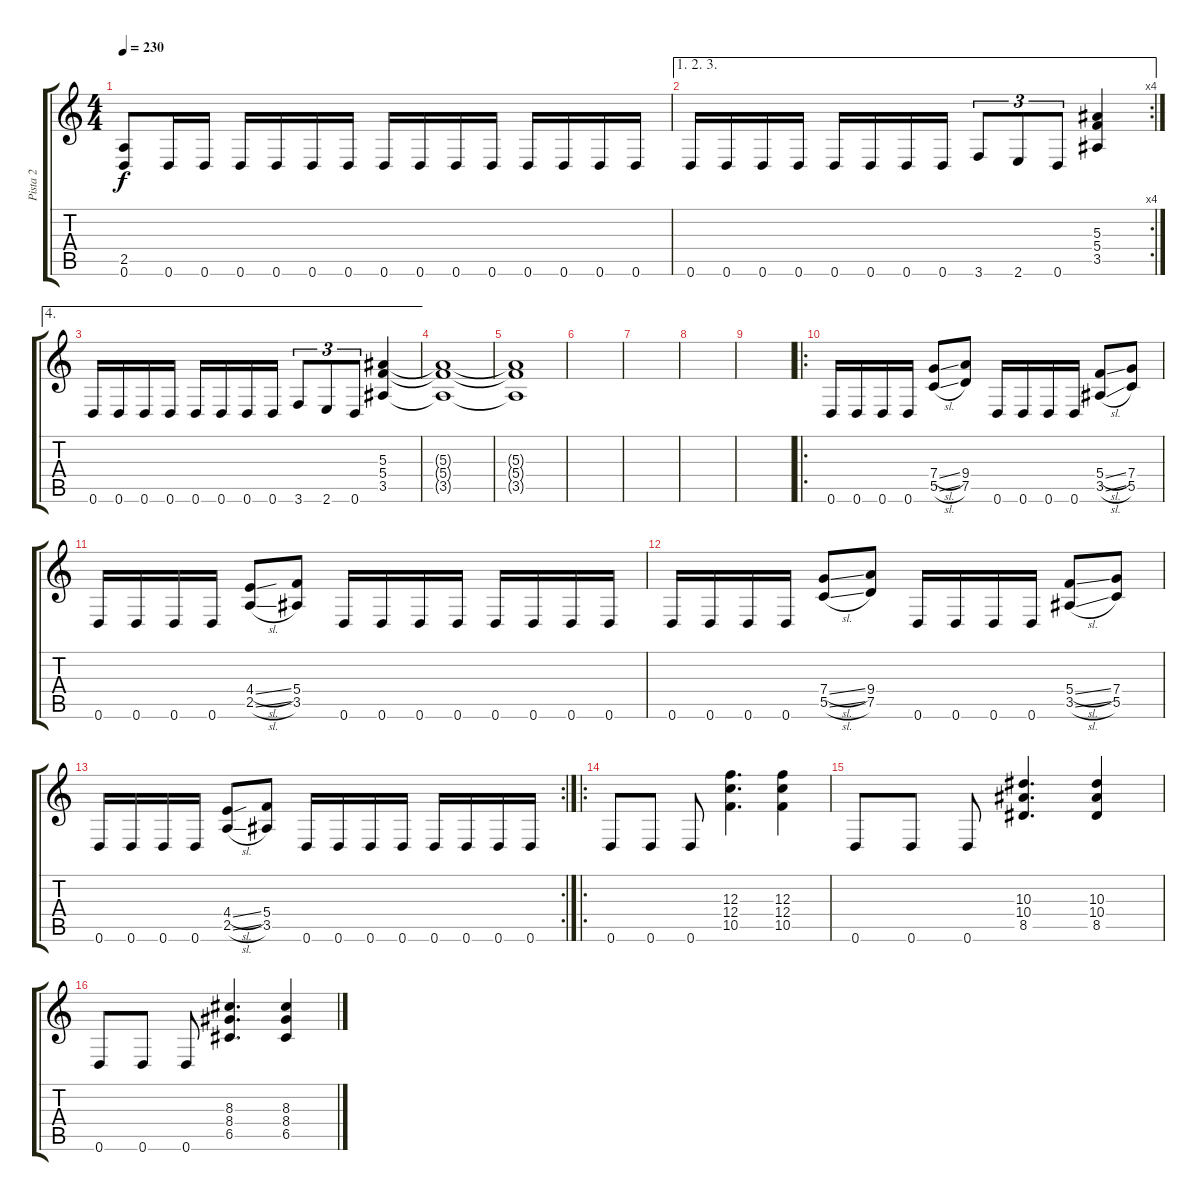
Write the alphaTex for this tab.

\track ("Pista 2" "Pista 2") {instrument overdrivenguitar}
\staff {score tabs}
\tuning (D4 A3 F3 C3 G2 D2) {hide}
\ts (4 4)
\tempo 230
\clef g2
\ks c
(2.5 0.6).8{dy f} 0.6.16 0.6.16 0.6.16 0.6.16 0.6.16 0.6.16 0.6.16 0.6.16 0.6.16 0.6.16 0.6.16 0.6.16 0.6.16 0.6.16 |
\ae (1 2 3)
\rc 4
0.6.16 0.6.16 0.6.16 0.6.16 0.6.16 0.6.16 0.6.16 0.6.16 3.6.8{tu (3 2)} 2.6.8{tu (3 2)} 0.6.8{tu (3 2)} (5.3 5.4 3.5).4 |
\ae 4
0.6.16 0.6.16 0.6.16 0.6.16 0.6.16 0.6.16 0.6.16 0.6.16 3.6.8{tu (3 2)} 2.6.8{tu (3 2)} 0.6.8{tu (3 2)} (5.3 5.4 3.5).4 |
(5.3{t} 5.4{t} 3.5{t}).1 |
(5.3{t} 5.4{t} 3.5{t}).1 |
|
|
|
|
\ro
0.6.16 0.6.16 0.6.16 0.6.16 (7.4{sl} 5.5{sl}).8 (9.4 7.5).8 0.6.16 0.6.16 0.6.16 0.6.16 (5.4{sl} 3.5{sl}).8 (7.4 5.5).8 |
0.6.16 0.6.16 0.6.16 0.6.16 (4.4{sl} 2.5{sl}).8 (5.4 3.5).8 0.6.16 0.6.16 0.6.16 0.6.16 0.6.16 0.6.16 0.6.16 0.6.16 |
0.6.16 0.6.16 0.6.16 0.6.16 (7.4{sl} 5.5{sl}).8 (9.4 7.5).8 0.6.16 0.6.16 0.6.16 0.6.16 (5.4{sl} 3.5{sl}).8 (7.4 5.5).8 |
\rc 2
0.6.16 0.6.16 0.6.16 0.6.16 (4.4{sl} 2.5{sl}).8 (5.4 3.5).8 0.6.16 0.6.16 0.6.16 0.6.16 0.6.16 0.6.16 0.6.16 0.6.16 |
\ro
0.6.8 0.6.8 0.6.8 (12.3 12.4 10.5).4{d} (12.3 12.4 10.5).4 |
0.6.8 0.6.8 0.6.8 (10.3 10.4 8.5).4{d} (10.3 10.4 8.5).4 |
0.6.8 0.6.8 0.6.8 (8.3 8.4 6.5).4{d} (8.3 8.4 6.5).4
